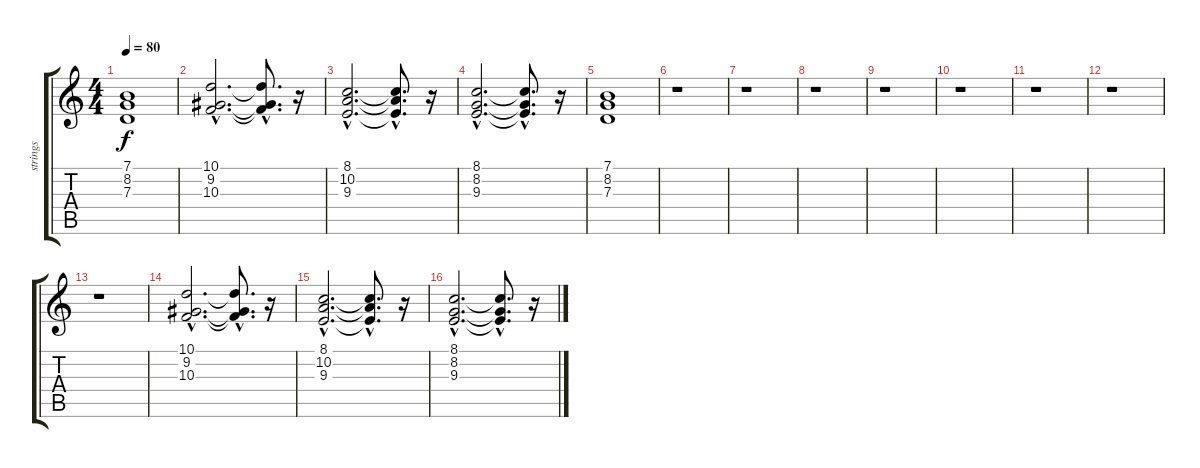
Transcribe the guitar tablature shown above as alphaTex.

\track ("strings" "strings") {instrument pad1newage}
\staff {score tabs}
\tuning (E4 B3 G3 D3 A2 E2) {hide}
\ts (4 4)
\tempo 80
\clef g2
\ks c
(7.1 8.2 7.3).1{dy f} |
(10.1{hac} 9.2{hac} 10.3{hac}).2{d} (10.1{hac t} 9.2{hac t} 10.3{hac t}).8{d} r.16 |
(8.1{hac} 10.2{hac} 9.3{hac}).2{d} (8.1{hac t} 10.2{hac t} 9.3{hac t}).8{d} r.16 |
(8.1{hac} 8.2{hac} 9.3{hac}).2{d} (8.1{hac t} 8.2{hac t} 9.3{hac t}).8{d} r.16 |
(7.1 8.2 7.3).1 |
r.1 |
r.1 |
r.1 |
r.1 |
r.1 |
r.1 |
r.1 |
r.1 |
(10.1{hac} 9.2{hac} 10.3{hac}).2{d} (10.1{hac t} 9.2{hac t} 10.3{hac t}).8{d} r.16 |
(8.1{hac} 10.2{hac} 9.3{hac}).2{d} (8.1{hac t} 10.2{hac t} 9.3{hac t}).8{d} r.16 |
(8.1{hac} 8.2{hac} 9.3{hac}).2{d} (8.1{hac t} 8.2{hac t} 9.3{hac t}).8{d} r.16
